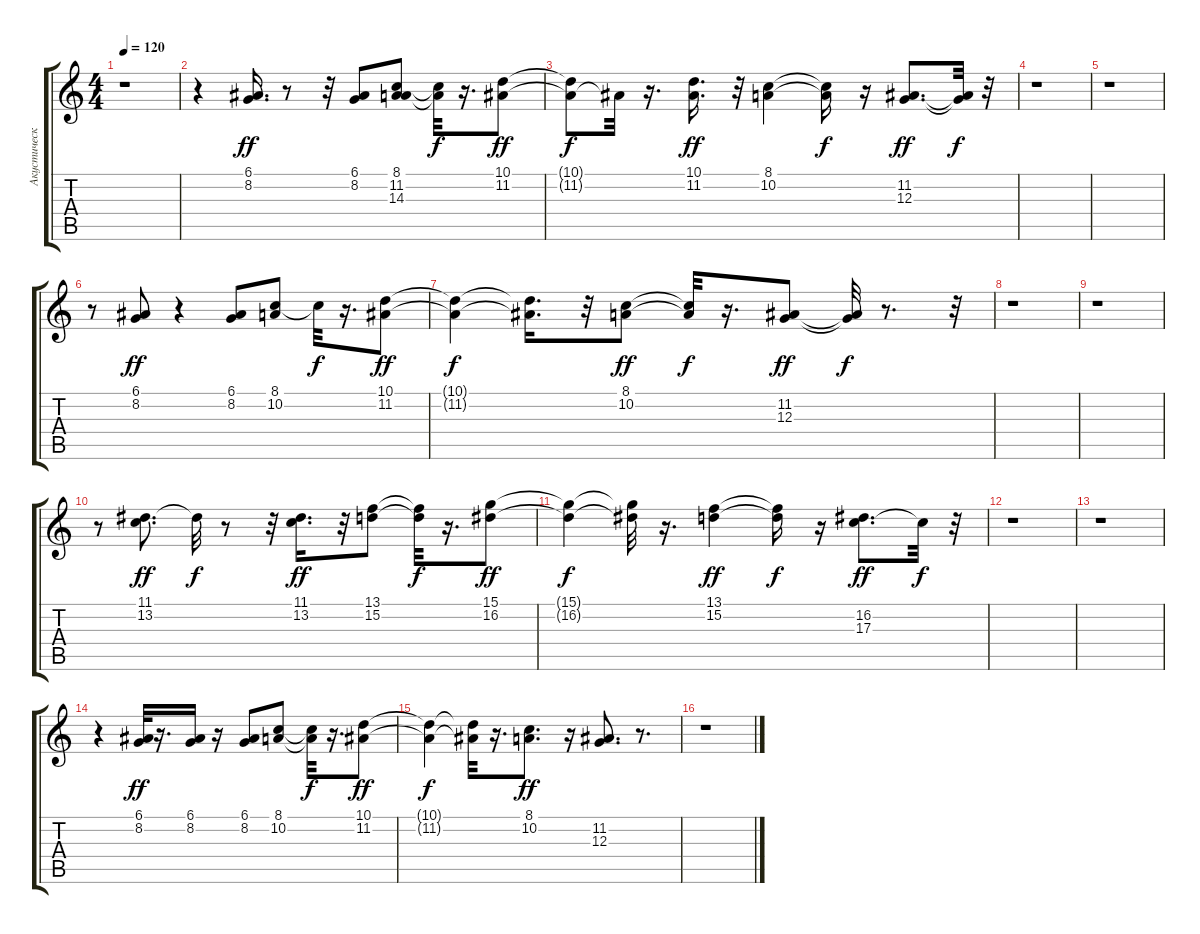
\track ("Акустический Гранд Роял" "Акустическ") {instrument acousticgrandpiano}
\staff {score tabs}
\tuning (E4 B3 G3 D3 A2 E2) {hide}
\ts (4 4)
\tempo 120
\clef g2
\ks c
r.1{dy f} |
r.4 (6.1 8.2).16{d dy ff} r.8 r.32 (6.1 8.2).8 (8.1 11.2 14.3).8 (8.1{t} 14.3{t}).32{dy f} r.16{d} (10.1 11.2).8{dy ff} |
(10.1{t} 11.2{t}).8{dy f} 11.2{t}.32 r.16{d} (10.1 11.2).16{d dy ff} r.32 (8.1 10.2).4 (8.1{t} 10.2{t}).16{dy f} r.16 (11.2 12.3).8{d dy ff} (11.2{t} 12.3{t}).32{dy f} r.32 |
r.1 |
r.1 |
r.8 (6.1 8.2).8{dy ff} r.4 (6.1 8.2).8 (8.1 10.2).8 8.1{t}.32{dy f} r.16{d} (10.1 11.2).8{dy ff} |
(10.1{t} 11.2{t}).4{dy f} (10.1{t} 11.2{t}).16{d} r.32 (8.1 10.2).8{dy ff} (8.1{t} 10.2{t}).32{dy f} r.16{d} (11.2 12.3).8{dy ff} (11.2{t} 12.3{t}).32{dy f} r.8{d} r.32 |
r.1 |
r.1 |
r.8 (11.1 13.2).8{d dy ff} 11.1{t}.32{dy f} r.8 r.32 (11.1 13.2).16{d dy ff} r.32 (13.1 15.2).8 (13.1{t} 15.2{t}).32{dy f} r.16{d} (15.1 16.2).8{dy ff} |
(15.1{t} 16.2{t}).4{dy f} (15.1{t} 16.2{t}).32 r.16{d} (13.1 15.2).4{dy ff} (13.1{t} 15.2{t}).16{dy f} r.16 (16.2 17.3).8{d dy ff} 17.3{t}.32{dy f} r.32 |
r.1 |
r.1 |
r.4 (6.1 8.2).32{dy ff} r.16{d} (6.1 8.2).16 r.16 (6.1 8.2).8 (8.1 10.2).8 (8.1{t} 10.2{t}).32{dy f} r.16{d} (10.1 11.2).8{dy ff} |
(10.1{t} 11.2{t}).4{dy f} (10.1{t} 11.2{t}).32 r.16{d} (8.1 10.2).8{d dy ff} r.16 (11.2 12.3).8{d} r.8{d} |
r.1
